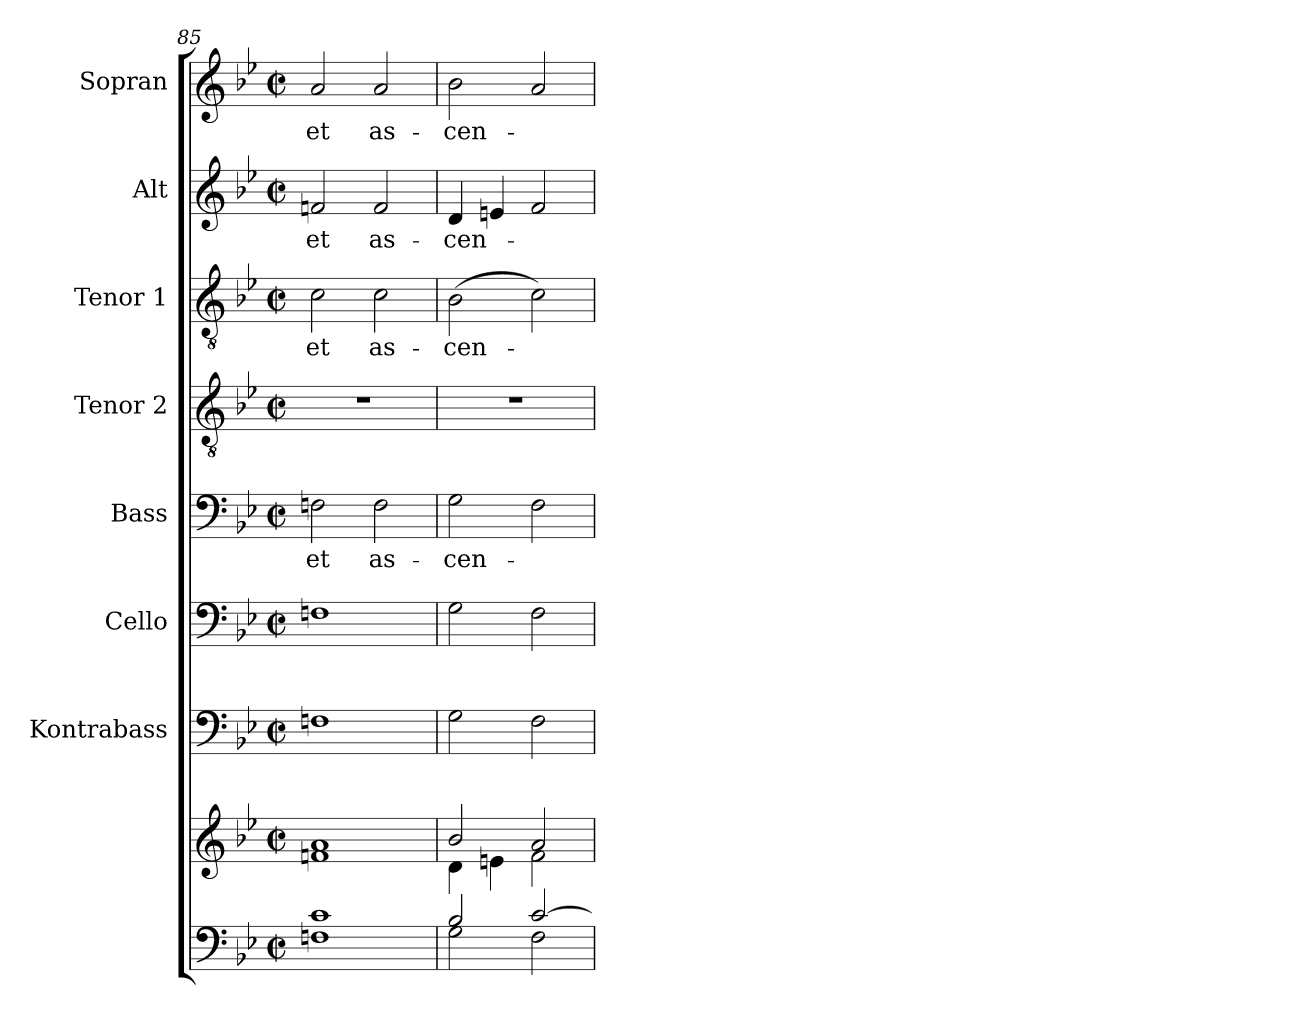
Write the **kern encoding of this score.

**kern	**kern	**kern	**kern	**kern	**text	**kern	**kern	**text	**kern	**text	**kern	**text
*part8	*part8	*part7	*part6	*part5	*part5	*part4	*part3	*part3	*part2	*part2	*part1	*part1
*staff9	*staff8	*staff7	*staff6	*staff5	*staff5	*staff4	*staff3	*staff3	*staff2	*staff2	*staff1	*staff1
*	*	*I"Kontrabass	*I"Cello	*I"Bass	*	*I"Tenor 2	*I"Tenor 1	*	*I"Alt	*	*I"Sopran	*
*	*	*I'Kb.	*	*I'B.	*	*I'T. 2	*I'T. 1	*	*I'A.	*	*I'S.	*
!!LO:PB:g=z
*clefF4	*clefG2	*clefF4	*clefF4	*clefF4	*	*clefGv2	*clefGv2	*	*clefG2	*	*clefG2	*
*	*	*ITrd7c12	*	*	*	*	*	*	*	*	*	*
*k[b-e-]	*k[b-e-]	*k[b-e-]	*k[b-e-]	*k[b-e-]	*	*k[b-e-]	*k[b-e-]	*	*k[b-e-]	*	*k[b-e-]	*
*B-:	*B-:	*B-:	*B-:	*B-:	*	*B-:	*B-:	*	*B-:	*	*B-:	*
*M2/2	*M2/2	*M2/2	*M2/2	*M2/2	*	*M2/2	*M2/2	*	*M2/2	*	*M2/2	*
*met(c|)	*met(c|)	*met(c|)	*met(c|)	*met(c|)	*	*met(c|)	*met(c|)	*	*met(c|)	*	*met(c|)	*
=85	=85	=85	=85	=85	=85	=85	=85	=85	=85	=85	=85	=85
*^	*^	*	*	*	*	*	*	*	*	*	*	*
!	!	!	!	!	!	!	!LO:LY:b	!	!	!LO:LY:b	!	!LO:LY:b	!	!LO:LY:b
1c	1Fn	1a	1fn	1FFn	1Fn	2Fn\	et	1r	2c\	et	2fn/	et	2a/	et
!	!	!	!	!	!	!	!LO:LY:b	!	!	!LO:LY:b	!	!LO:LY:b	!	!LO:LY:b
.	.	.	.	.	.	2F\	as-	.	2c\	as-	2f/	as-	2a/	as-
=86	=86	=86	=86	=86	=86	=86	=86	=86	=86	=86	=86	=86	=86	=86
!	!	!	!	!	!	!	!LO:LY:b	!	!	!LO:LY:b	!	!LO:LY:b	!	!LO:LY:b
2B-/	2G\	2b-/	4d\	2GG\	2G\	2G\	-cen-	1r	(>2B-\	-cen-	4d/	-cen-	2b-\	-cen-
.	.	.	4en\	.	.	.	.	.	.	.	4en/	.	.	.
[>2c/	2F\	2a/	2f\	2FF\	2F\	2F\	.	.	2c\)	.	2f/	.	2a/	.
*v	*v	*	*	*	*	*	*	*	*	*	*	*	*	*
*	*v	*v	*	*	*	*	*	*	*	*	*	*	*
=	=	=	=	=	=	=	=	=	=	=	=	=
*-	*-	*-	*-	*-	*-	*-	*-	*-	*-	*-	*-	*-
